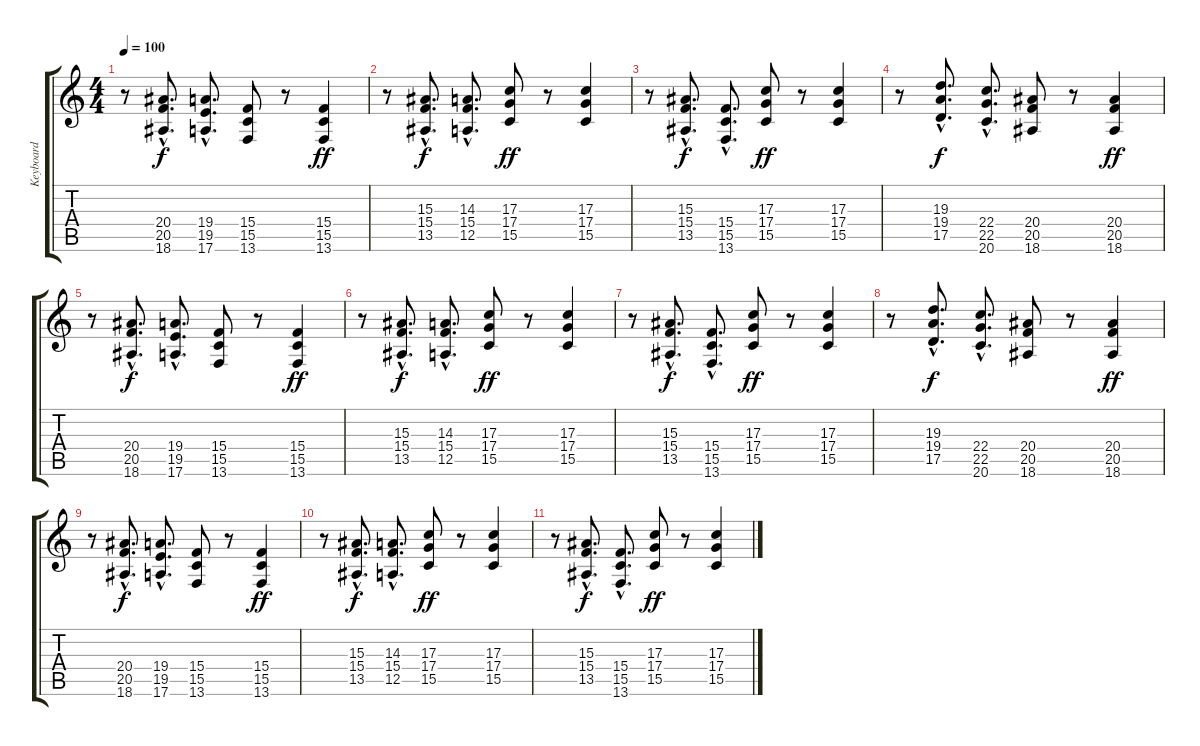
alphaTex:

\track ("Keyboard" "Keyboard") {instrument drawbarorgan}
\staff {score tabs}
\tuning (E4 B3 G3 D3 A2 E2) {hide}
\ts (4 4)
\tempo 100
\clef g2
\ks c
r.8{dy ff} (20.4{hac} 20.5{hac} 18.6{hac}).8{d dy f} (19.4{hac} 19.5{hac} 17.6{hac}).8{d} (15.4 15.5 13.6).8 r.8 (15.4 15.5 13.6).4{dy ff} |
r.8 (15.3{hac} 15.4{hac} 13.5{hac}).8{d dy f} (14.3{hac} 15.4{hac} 12.5{hac}).8{d} (17.3 17.4 15.5).8{dy ff} r.8 (17.3 17.4 15.5).4 |
r.8 (15.3{hac} 15.4{hac} 13.5{hac}).8{d dy f} (15.4{hac} 15.5{hac} 13.6{hac}).8{d} (17.3 17.4 15.5).8{dy ff} r.8 (17.3 17.4 15.5).4 |
r.8 (19.3{hac} 19.4{hac} 17.5{hac}).8{d dy f} (22.4{hac} 22.5{hac} 20.6{hac}).8{d} (20.4 20.5 18.6).8 r.8 (20.4 20.5 18.6).4{dy ff} |
r.8 (20.4{hac} 20.5{hac} 18.6{hac}).8{d dy f} (19.4{hac} 19.5{hac} 17.6{hac}).8{d} (15.4 15.5 13.6).8 r.8 (15.4 15.5 13.6).4{dy ff} |
r.8 (15.3{hac} 15.4{hac} 13.5{hac}).8{d dy f} (14.3{hac} 15.4{hac} 12.5{hac}).8{d} (17.3 17.4 15.5).8{dy ff} r.8 (17.3 17.4 15.5).4 |
r.8 (15.3{hac} 15.4{hac} 13.5{hac}).8{d dy f} (15.4{hac} 15.5{hac} 13.6{hac}).8{d} (17.3 17.4 15.5).8{dy ff} r.8 (17.3 17.4 15.5).4 |
r.8 (19.3{hac} 19.4{hac} 17.5{hac}).8{d dy f} (22.4{hac} 22.5{hac} 20.6{hac}).8{d} (20.4 20.5 18.6).8 r.8 (20.4 20.5 18.6).4{dy ff} |
r.8 (20.4{hac} 20.5{hac} 18.6{hac}).8{d dy f} (19.4{hac} 19.5{hac} 17.6{hac}).8{d} (15.4 15.5 13.6).8 r.8 (15.4 15.5 13.6).4{dy ff} |
r.8 (15.3{hac} 15.4{hac} 13.5{hac}).8{d dy f} (14.3{hac} 15.4{hac} 12.5{hac}).8{d} (17.3 17.4 15.5).8{dy ff} r.8 (17.3 17.4 15.5).4 |
r.8 (15.3{hac} 15.4{hac} 13.5{hac}).8{d dy f} (15.4{hac} 15.5{hac} 13.6{hac}).8{d} (17.3 17.4 15.5).8{dy ff} r.8 (17.3 17.4 15.5).4
